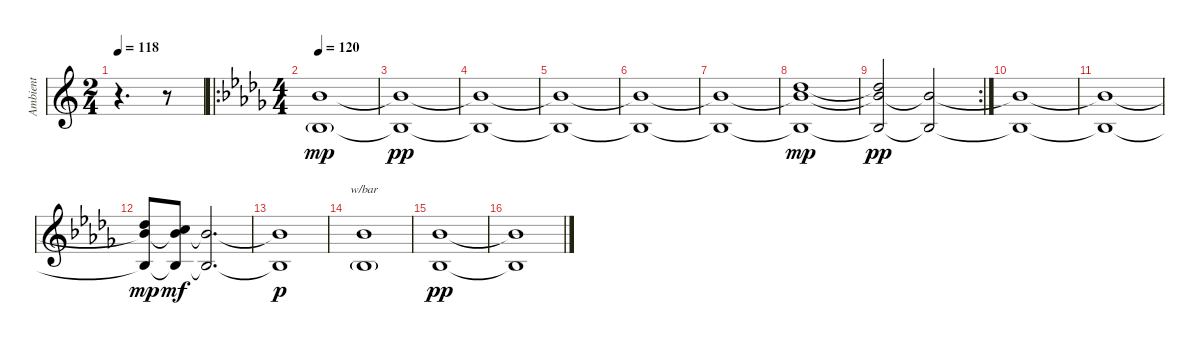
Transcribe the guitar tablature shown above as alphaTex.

\track ("Ambient" "Ambient") {instrument fx6goblins}
\staff {score}
\tuning (E4 B3 G3 D3 A2 E2) {hide}
\ts (2 4)
\tempo 118
\clef g2
\ks c
r.4{d dy mp} r.8 |
\ro
\ts (4 4)
\tempo 120
\ks bbminor
(11.2 3.3{g}).1 |
(11.2{t} 3.3{t}).1{dy pp} |
(11.2{t} 3.3{t}).1 |
(11.2{t} 3.3{t}).1 |
(11.2{t} 3.3{t}).1 |
(11.2{t} 3.3{t}).1 |
(9.1 11.2{t} 3.3{t}).1{dy mp} |
\rc 2
(9.1{t} 11.2{t} 3.3{t}).2{dy pp} (11.2{t} 3.3{t}).2 |
(11.2{t} 3.3{t}).1 |
(11.2{t} 3.3{t}).1 |
(9.1 11.2{t} 3.3{t}).8{dy mp} (8.1 11.2{t} 3.3{t}).8{dy mf} (11.2{t} 3.3{t}).2{d} |
(11.2{t} 3.3{t}).1{dy p} |
(11.2 3.3{g}).1{tbe (custom default 0 0 50 0 55 -2 60 -2)} |
(11.2{t} 3.3{t}).1{dy pp} |
(11.2{t} 3.3{t}).1
